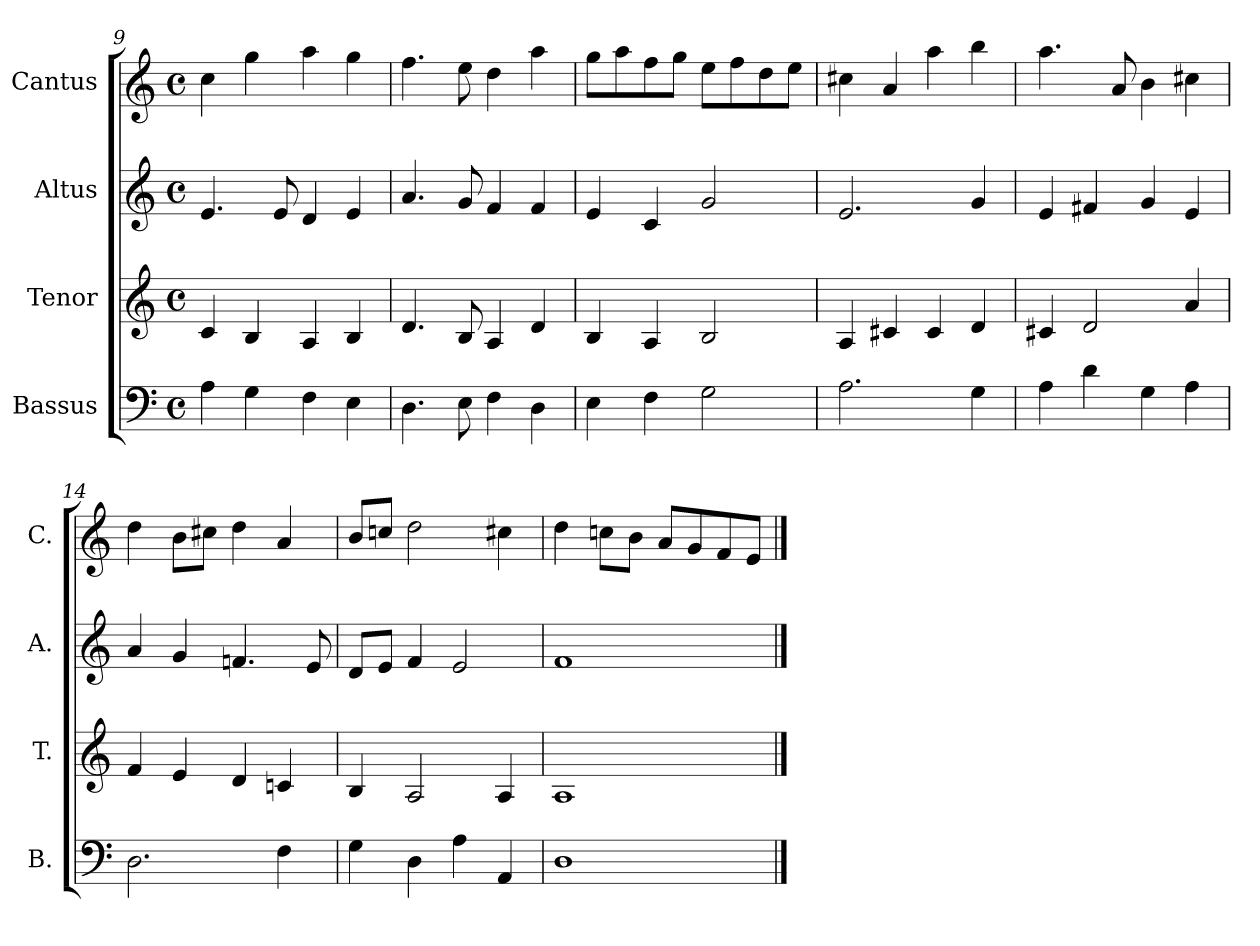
**kern	**kern	**kern	**kern
*part4	*part3	*part2	*part1
*staff4	*staff3	*staff2	*staff1
*I"Bassus	*I"Tenor	*I"Altus	*I"Cantus
*I'B.	*I'T.	*I'A.	*I'C.
*clefF4	*clefG2	*clefG2	*clefG2
*k[]	*k[]	*k[]	*k[]
*C:	*C:	*C:	*C:
*M4/4	*M4/4	*M4/4	*M4/4
*met(c)	*met(c)	*met(c)	*met(c)
=9	=9	=9	=9
4A\	4c/	4.e/	4cc\
4G\	4B/	.	4gg\
.	.	8e/	.
4F\	4A/	4d/	4aa\
4E\	4B/	4e/	4gg\
=10	=10	=10	=10
4.D\	4.d/	4.a/	4.ff\
8E\	8B/	8g/	8ee\
4F\	4A/	4f/	4dd\
4D\	4d/	4f/	4aa\
!!LO:LB:g=z
=11	=11	=11	=11
4E\	4B/	4e/	8gg\L
.	.	.	8aa\
4F\	4A/	4c/	8ff\
.	.	.	8gg\J
2G\	2B/	2g/	8ee\L
.	.	.	8ff\
.	.	.	8dd\
.	.	.	8ee\J
=12	=12	=12	=12
2.A\	4A/	2.e/	4cc#X\
.	4c#X/	.	4a/
.	4c#/	.	4aa\
4G\	4d/	4g/	4bb\
=13	=13	=13	=13
4A\	4c#X/	4e/	4.aa\
4d\	2d/	4f#X/	.
.	.	.	8a/
4G\	.	4g/	4b\
4A\	4a/	4e/	4cc#X\
!!LO:PB:g=z
=14	=14	=14	=14
2.D\	4f/	4a/	4dd\
.	4e/	4g/	8b\L
.	.	.	8cc#X\J
.	4d/	4.fn/	4dd\
4F\	4cn/	.	4a/
.	.	8e/	.
=15	=15	=15	=15
4G\	4B/	8d/L	8b/L
.	.	8e/J	8ccn/J
4D\	2A/	4f/	2dd\
4A\	.	2e/	.
4AA/	4A/	.	4cc#X\
=16	=16	=16	=16
1D\	1A/	1f/	4dd\
.	.	.	8ccn\L
.	.	.	8b\J
.	.	.	8a/L
.	.	.	8g/
.	.	.	8f/
.	.	.	8e/J
==	==	==	==
*-	*-	*-	*-
